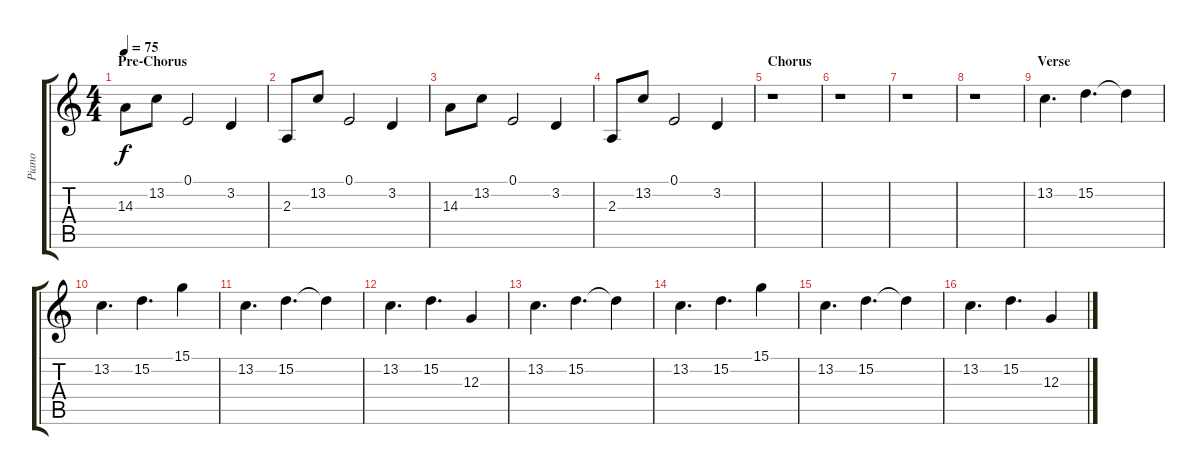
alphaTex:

\track ("Piano" "Piano") {instrument acousticgrandpiano}
\staff {score tabs}
\tuning (E4 B3 G3 D3 A2 E2) {hide}
\ts (4 4)
\section ("" "Pre-Chorus")
\tempo 75
\clef g2
\ks c
14.3.8{dy f} 13.2.8 0.1.2 3.2.4 |
2.3.8 13.2.8 0.1.2 3.2.4 |
14.3.8 13.2.8 0.1.2 3.2.4 |
2.3.8 13.2.8 0.1.2 3.2.4 |
\section ("" "Chorus")
r.1 |
r.1 |
r.1 |
r.1 |
\section ("" "Verse")
13.2.4{d} 15.2.4{d} 15.2{t}.4 |
13.2.4{d} 15.2.4{d} 15.1.4 |
13.2.4{d} 15.2.4{d} 15.2{t}.4 |
13.2.4{d} 15.2.4{d} 12.3.4 |
13.2.4{d} 15.2.4{d} 15.2{t}.4 |
13.2.4{d} 15.2.4{d} 15.1.4 |
13.2.4{d} 15.2.4{d} 15.2{t}.4 |
13.2.4{d} 15.2.4{d} 12.3.4
